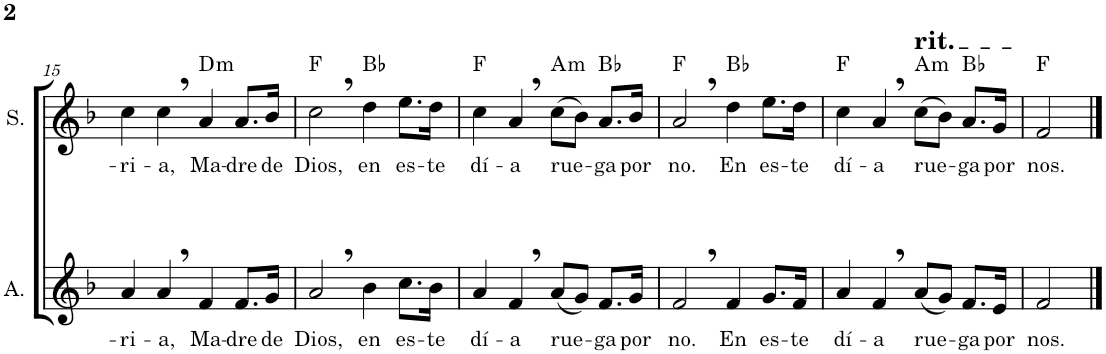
**kern	**text	**kern	**text	**harte
*part2	*part2	*part1	*part1	*part1
*staff2	*staff2	*staff1	*staff1	*
*I"Alto	*	*I"Soprano	*	*
*I'A.	*	*I'S.	*	*
!!LO:PB:g=z
*clefG2	*	*clefG2	*	*
*k[b-]	*	*k[b-]	*	*
*M4/4	*	*M4/4	*	*
*met(c)	*	*met(c)	*	*
=15	=15	=15	=15	=15
!	!LO:LY:b	!	!LO:LY:b	!
4a/	-ri-	4cc\	-ri-	.
!	!LO:LY:b	!	!LO:LY:b	!
4a,/	-a,	4cc,\	-a,	.
!	!LO:LY:b	!	!LO:LY:b	!LO:H:kt=m
4f/	Ma-	4a/	Ma-	D:min
!	!LO:LY:b	!	!LO:LY:b	!
8.f/L	-dre	8.a/L	-dre	.
!	!LO:LY:b	!	!LO:LY:b	!
16g/Jk	de	16b-/Jk	de	.
=16	=16	=16	=16	=16
!	!LO:LY:b	!	!LO:LY:b	!
2a,/	Dios,	2cc,\	Dios,	F:maj
!	!LO:LY:b	!	!LO:LY:b	!
4b-\	en	4dd\	en	Bb:maj
!	!LO:LY:b	!	!LO:LY:b	!
8.cc\L	es-	8.ee\L	es-	.
!	!LO:LY:b	!	!LO:LY:b	!
16b-\Jk	-te	16dd\Jk	-te	.
=17	=17	=17	=17	=17
!	!LO:LY:b	!	!LO:LY:b	!
4a/	dí-	4cc\	dí-	F:maj
!	!LO:LY:b	!	!LO:LY:b	!
4f,/	-a	4a,/	-a	.
!	!LO:LY:b	!	!LO:LY:b	!LO:H:kt=m
(8a/L	rue-	(8cc\L	rue-	A:min
8g/J)	.	8b-\J)	.	.
!	!LO:LY:b	!	!LO:LY:b	!
8.f/L	-ga	8.a/L	-ga	Bb:maj
!	!LO:LY:b	!	!LO:LY:b	!
16g/Jk	por	16b-/Jk	por	.
=18	=18	=18	=18	=18
!	!LO:LY:b	!	!LO:LY:b	!
2f,/	no.	2a,/	no.	F:maj
!	!LO:LY:b	!	!LO:LY:b	!
4f/	En	4dd\	En	Bb:maj
!	!LO:LY:b	!	!LO:LY:b	!
8.g/L	es-	8.ee\L	es-	.
!	!LO:LY:b	!	!LO:LY:b	!
16f/Jk	-te	16dd\Jk	-te	.
=19	=19	=19	=19	=19
!	!LO:LY:b	!	!LO:LY:b	!
4a/	dí-	4cc\	dí-	F:maj
!	!LO:LY:b	!	!LO:LY:b	!
4f,/	-a	4a,/	-a	.
!	!	!LO:TX:a:t=rit.	!	!
!	!LO:LY:b	!	!LO:LY:b	!LO:H:kt=m
(8a/L	rue-	(8cc\L	rue-	A:min
8g/J)	.	8b-\J)	.	.
!	!LO:LY:b	!	!LO:LY:b	!
8.f/L	-ga	8.a/L	-ga	Bb:maj
!	!LO:LY:b	!	!LO:LY:b	!
16e/Jk	por	16g/Jk	por	.
=20	=20	=20	=20	=20
!	!LO:LY:b	!	!LO:LY:b	!
2f/	nos.	2f/	nos.	F:maj
==	==	==	==	==
*-	*-	*-	*-	*-
